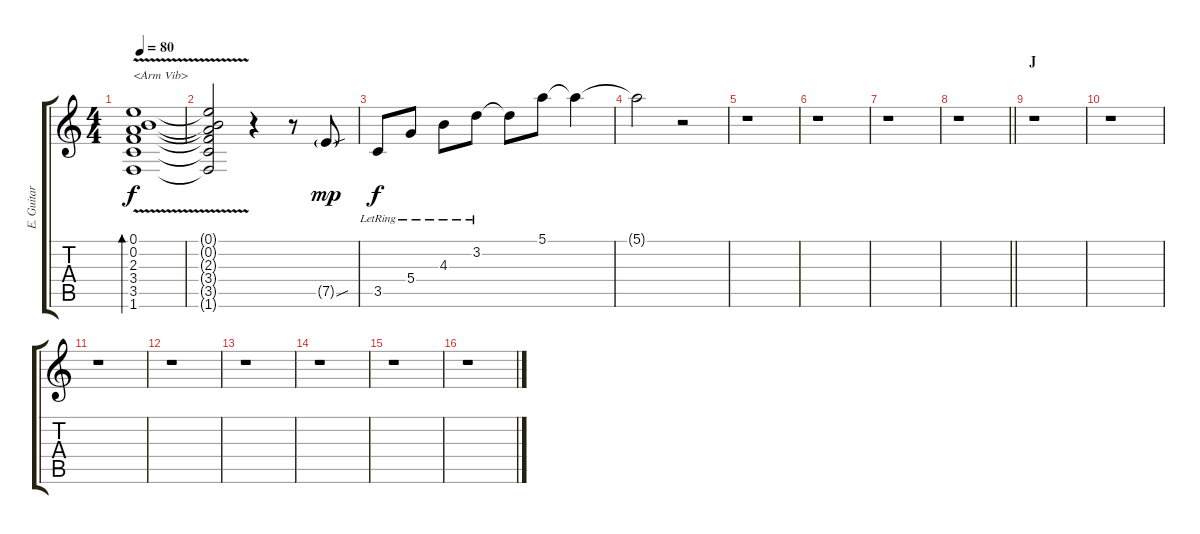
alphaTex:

\track ("E. Guitar II" "E. Guitar ") {instrument electricguitarclean}
\staff {score tabs}
\tuning (E4 B3 G3 D3 A2 E2) {hide}
\ts (4 4)
\tempo 80
\clef g2
\ks c
(0.1{v} 0.2{v} 2.3{v} 3.4{v} 3.5{v} 1.6{v}).1{bd 120 txt "<Arm Vib>" dy f} |
(0.1{t} 0.2{t} 2.3{t} 3.4{t} 3.5{t} 1.6{t}).2 r.4 r.8 7.5{sou g}.8{dy mp} |
3.5{lr}.8{dy f} 5.4{lr}.8 4.3{lr}.8 3.2{lr}.8 3.2{t}.8 5.1.8 5.1{t}.4 |
5.1{t}.2 r.2 |
r.1 |
r.1 |
r.1 |
\barLineRight lightlight
r.1 |
\section ("" "J")
r.1 |
r.1 |
r.1 |
r.1 |
r.1 |
r.1 |
r.1 |
r.1
